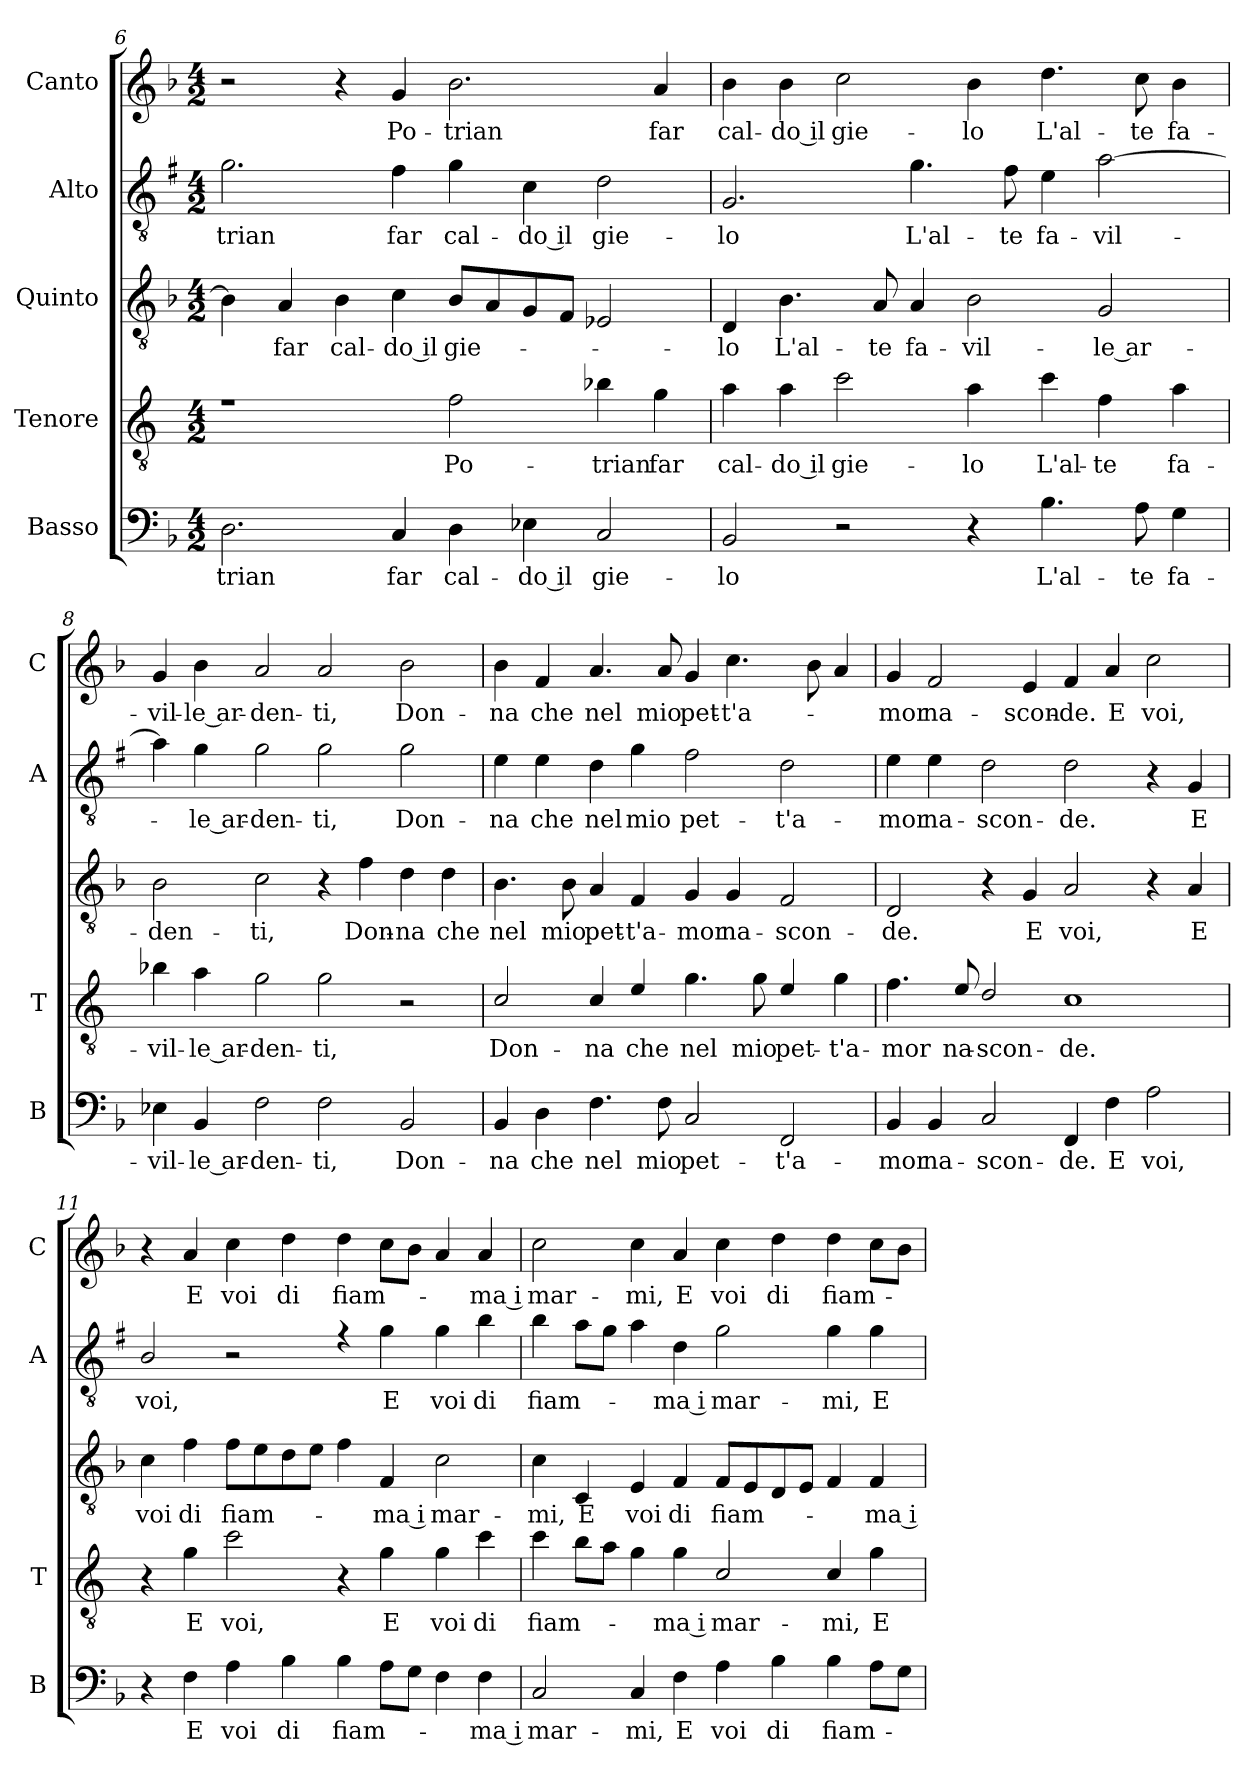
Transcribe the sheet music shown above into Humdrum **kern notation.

**kern	**text	**kern	**text	**kern	**text	**kern	**text	**kern	**text
*part5	*part5	*part4	*part4	*part3	*part3	*part2	*part2	*part1	*part1
*staff5	*staff5	*staff4	*staff4	*staff3	*staff3	*staff2	*staff2	*staff1	*staff1
*I"Basso	*	*I"Tenore	*	*I"Quinto	*	*I"Alto	*	*I"Canto	*
*I'B	*	*I'T	*	*	*	*I'A	*	*I'C	*
*clefF4	*	*clefGv2	*	*clefGv2	*	*clefGv2	*	*clefG2	*
*	*	*ITrd4c7	*	*	*	*ITrd1c2	*	*	*
*k[b-]	*	*k[b-]	*	*k[b-]	*	*k[b-]	*	*k[b-]	*
*F:	*	*F:	*	*F:	*	*F:	*	*F:	*
*M4/2	*	*M4/2	*	*M4/2	*	*M4/2	*	*M4/2	*
=6	=6	=6	=6	=6	=6	=6	=6	=6	=6
!	!LO:LY:b	!	!	!	!	!	!LO:LY:b	!	!
2.D\	-trian	1rf	.	4B-\]	.	2.f\	-trian	2r	.
!	!	!	!	!	!LO:LY:b	!	!	!	!
.	.	.	.	4A/	far	.	.	.	.
!	!	!	!	!	!LO:LY:b	!	!	!	!
.	.	.	.	4B-\	cal-	.	.	4r	.
!	!LO:LY:b	!	!	!	!LO:LY:b	!	!LO:LY:b	!	!LO:LY:b
4C/	far	.	.	4c\	-do il	4e\	far	4g/	Po-
!	!LO:LY:b	!	!LO:LY:b	!	!LO:LY:b	!	!LO:LY:b	!	!LO:LY:b
4D\	cal-	2B-\	Po-	8B-/L	gie-	4f\	cal-	2.b-\	-trian
.	.	.	.	8A/	.	.	.	.	.
!	!LO:LY:b	!	!	!	!	!	!LO:LY:b	!	!
4E-X\	-do il	.	.	8G/	.	4B-\	-do il	.	.
.	.	.	.	8F/J	.	.	.	.	.
!	!LO:LY:b	!	!LO:LY:b	!	!	!	!LO:LY:b	!	!
2C/	gie-	4e-X\	-trian	2E-X/	.	2c\	gie-	.	.
!	!	!	!LO:LY:b	!	!	!	!	!	!LO:LY:b
.	.	4c\	far	.	.	.	.	4a/	far
!!LO:PB:g=z
=7	=7	=7	=7	=7	=7	=7	=7	=7	=7
!	!LO:LY:b	!	!LO:LY:b	!	!LO:LY:b	!	!LO:LY:b	!	!LO:LY:b
2BB-/	-lo	4d\	cal-	4D/	-lo	2.F/	-lo	4b-\	cal-
!	!	!	!LO:LY:b	!	!LO:LY:b	!	!	!	!LO:LY:b
.	.	4d\	-do il	4.B-\	L'al-	.	.	4b-\	-do il
!	!	!	!LO:LY:b	!	!	!	!	!	!LO:LY:b
2r	.	2f\	gie-	.	.	.	.	2cc\	gie-
!	!	!	!	!	!LO:LY:b	!	!	!	!
.	.	.	.	8A/	-te	.	.	.	.
!	!	!	!	!	!LO:LY:b	!	!LO:LY:b	!	!
.	.	.	.	4A/	fa-	4.f\	L'al-	.	.
!	!	!	!LO:LY:b	!	!LO:LY:b	!	!	!	!LO:LY:b
4r	.	4d\	-lo	2B-\	-vil-	.	.	4b-\	-lo
!	!	!	!	!	!	!	!LO:LY:b	!	!
.	.	.	.	.	.	8e\	-te	.	.
!	!LO:LY:b	!	!LO:LY:b	!	!	!	!LO:LY:b	!	!LO:LY:b
4.B-\	L'al-	4f\	L'al-	.	.	4d\	fa-	4.dd\	L'al-
!	!	!	!LO:LY:b	!	!LO:LY:b	!	!LO:LY:b	!	!
.	.	4B-\	-te	2G/	-le ar-	[2g\	-vil-	.	.
!	!LO:LY:b	!	!	!	!	!	!	!	!LO:LY:b
8A\	-te	.	.	.	.	.	.	8cc\	-te
!	!LO:LY:b	!	!LO:LY:b	!	!	!	!	!	!LO:LY:b
4G\	fa-	4d\	fa-	.	.	.	.	4b-\	fa-
=8	=8	=8	=8	=8	=8	=8	=8	=8	=8
!	!LO:LY:b	!	!LO:LY:b	!	!LO:LY:b	!	!	!	!LO:LY:b
4E-X\	-vil-	4e-X\	-vil-	2B-\	-den-	4g\]	.	4g/	-vil-
!	!LO:LY:b	!	!LO:LY:b	!	!	!	!LO:LY:b	!	!LO:LY:b
4BB-/	-le ar-	4d\	-le ar-	.	.	4f\	-le ar-	4b-\	-le ar-
!	!LO:LY:b	!	!LO:LY:b	!	!LO:LY:b	!	!LO:LY:b	!	!LO:LY:b
2F\	-den-	2c\	-den-	2c\	-ti,	2f\	-den-	2a/	-den-
!	!LO:LY:b	!	!LO:LY:b	!	!	!	!LO:LY:b	!	!LO:LY:b
2F\	-ti,	2c\	-ti,	4r	.	2f\	-ti,	2a/	-ti,
!	!	!	!	!	!LO:LY:b	!	!	!	!
.	.	.	.	4f\	Don-	.	.	.	.
!	!LO:LY:b	!	!	!	!LO:LY:b	!	!LO:LY:b	!	!LO:LY:b
2BB-/	Don-	2r	.	4d\	-na	2f\	Don-	2b-\	Don-
!	!	!	!	!	!LO:LY:b	!	!	!	!
.	.	.	.	4d\	che	.	.	.	.
=9	=9	=9	=9	=9	=9	=9	=9	=9	=9
!	!LO:LY:b	!	!LO:LY:b	!	!LO:LY:b	!	!LO:LY:b	!	!LO:LY:b
4BB-/	-na	2F/	Don-	4.B-\	nel	4d\	-na	4b-\	-na
!	!LO:LY:b	!	!	!	!	!	!LO:LY:b	!	!LO:LY:b
4D\	che	.	.	.	.	4d\	che	4f/	che
!	!	!	!	!	!LO:LY:b	!	!	!	!
.	.	.	.	8B-\	mio	.	.	.	.
!	!LO:LY:b	!	!LO:LY:b	!	!LO:LY:b	!	!LO:LY:b	!	!LO:LY:b
4.F\	nel	4F/	-na	4A/	pet-	4c\	nel	4.a/	nel
!	!	!	!LO:LY:b	!	!LO:LY:b	!	!LO:LY:b	!	!
.	.	4A/	che	4F/	-t'a-	4f\	mio	.	.
!	!LO:LY:b	!	!	!	!	!	!	!	!LO:LY:b
8F\	mio	.	.	.	.	.	.	8a/	mio
!	!LO:LY:b	!	!LO:LY:b	!	!LO:LY:b	!	!LO:LY:b	!	!LO:LY:b
2C/	pet-	4.c\	nel	4G/	-mor	2e\	pet-	4g/	pet-
!	!	!	!	!	!LO:LY:b	!	!	!	!LO:LY:b
.	.	.	.	4G/	na-	.	.	4.cc\	-t'a-
!	!	!	!LO:LY:b	!	!	!	!	!	!
.	.	8c\	mio	.	.	.	.	.	.
!	!LO:LY:b	!	!LO:LY:b	!	!LO:LY:b	!	!LO:LY:b	!	!
2FF/	-t'a-	4A/	pet-	2F/	-scon-	2c\	-t'a-	.	.
.	.	.	.	.	.	.	.	8b-\	.
!	!	!	!LO:LY:b	!	!	!	!	!	!
.	.	4c\	-t'a-	.	.	.	.	4a/	.
!!LO:LB:g=z
=10	=10	=10	=10	=10	=10	=10	=10	=10	=10
!	!LO:LY:b	!	!LO:LY:b	!	!LO:LY:b	!	!LO:LY:b	!	!LO:LY:b
4BB-/	-mor	4.B-\	-mor	2D/	-de.	4d\	-mor	4g/	-mor
!	!LO:LY:b	!	!	!	!	!	!LO:LY:b	!	!LO:LY:b
4BB-/	na-	.	.	.	.	4d\	na-	2f/	na-
!	!	!	!LO:LY:b	!	!	!	!	!	!
.	.	8A/	na-	.	.	.	.	.	.
!	!LO:LY:b	!	!LO:LY:b	!	!	!	!LO:LY:b	!	!
2C/	-scon-	2G/	-scon-	4r	.	2c\	-scon-	.	.
!	!	!	!	!	!LO:LY:b	!	!	!	!LO:LY:b
.	.	.	.	4G/	E	.	.	4e/	-scon-
!	!LO:LY:b	!	!LO:LY:b	!	!LO:LY:b	!	!LO:LY:b	!	!LO:LY:b
4FF/	-de.	1F	-de.	2A/	voi,	2c\	-de.	4f/	-de.
!	!LO:LY:b	!	!	!	!	!	!	!	!LO:LY:b
4F\	E	.	.	.	.	.	.	4a/	E
!	!LO:LY:b	!	!	!	!	!	!	!	!LO:LY:b
2A\	voi,	.	.	4r	.	4r	.	2cc\	voi,
!	!	!	!	!	!LO:LY:b	!	!LO:LY:b	!	!
.	.	.	.	4A/	E	4F/	E	.	.
=11	=11	=11	=11	=11	=11	=11	=11	=11	=11
!	!	!	!	!	!LO:LY:b	!	!LO:LY:b	!	!
4r	.	4r	.	4c\	voi	2A/	voi,	4r	.
!	!LO:LY:b	!	!LO:LY:b	!	!LO:LY:b	!	!	!	!LO:LY:b
4F\	E	4c\	E	4f\	di	.	.	4a/	E
!	!LO:LY:b	!	!LO:LY:b	!	!LO:LY:b	!	!	!	!LO:LY:b
4A\	voi	2f\	voi,	8f\L	fiam-	2r	.	4cc\	voi
.	.	.	.	8e\	.	.	.	.	.
!	!LO:LY:b	!	!	!	!	!	!	!	!LO:LY:b
4B-\	di	.	.	8d\	.	.	.	4dd\	di
.	.	.	.	8e\J	.	.	.	.	.
!	!LO:LY:b	!	!	!	!	!	!	!	!LO:LY:b
4B-\	fiam-	4r	.	4f\	.	4rf	.	4dd\	fiam-
!	!	!	!LO:LY:b	!	!LO:LY:b	!	!LO:LY:b	!	!
8A\L	.	4c\	E	4F/	-ma i	4f\	E	8cc\L	.
8G\J	.	.	.	.	.	.	.	8b-\J	.
!	!	!	!LO:LY:b	!	!LO:LY:b	!	!LO:LY:b	!	!
4F\	.	4c\	voi	2c\	mar-	4f\	voi	4a/	.
!	!LO:LY:b	!	!LO:LY:b	!	!	!	!LO:LY:b	!	!LO:LY:b
4F\	-ma i	4f\	di	.	.	4a\	di	4a/	-ma i
=12	=12	=12	=12	=12	=12	=12	=12	=12	=12
!	!LO:LY:b	!	!LO:LY:b	!	!LO:LY:b	!	!LO:LY:b	!	!LO:LY:b
2C/	mar-	4f\	fiam-	4c\	-mi,	4a\	fiam-	2cc\	mar-
!	!	!	!	!	!LO:LY:b	!	!	!	!
.	.	8e\L	.	4C/	E	8g\L	.	.	.
.	.	8d\J	.	.	.	8f\J	.	.	.
!	!LO:LY:b	!	!	!	!LO:LY:b	!	!	!	!LO:LY:b
4C/	-mi,	4c\	.	4E/	voi	4g\	.	4cc\	-mi,
!	!LO:LY:b	!	!LO:LY:b	!	!LO:LY:b	!	!LO:LY:b	!	!LO:LY:b
4F\	E	4c\	-ma i	4F/	di	4c\	-ma i	4a/	E
!	!LO:LY:b	!	!LO:LY:b	!	!LO:LY:b	!	!LO:LY:b	!	!LO:LY:b
4A\	voi	2F/	mar-	8F/L	fiam-	2f\	mar-	4cc\	voi
.	.	.	.	8E/	.	.	.	.	.
!	!LO:LY:b	!	!	!	!	!	!	!	!LO:LY:b
4B-\	di	.	.	8D/	.	.	.	4dd\	di
.	.	.	.	8E/J	.	.	.	.	.
!	!LO:LY:b	!	!LO:LY:b	!	!	!	!LO:LY:b	!	!LO:LY:b
4B-\	fiam-	4F/	-mi,	4F/	.	4f\	-mi,	4dd\	fiam-
!	!	!	!LO:LY:b	!	!LO:LY:b	!	!LO:LY:b	!	!
8A\L	.	4c\	E	4F/	-ma i	4f\	E	8cc\L	.
8G\J	.	.	.	.	.	.	.	8b-\J	.
=	=	=	=	=	=	=	=	=	=
*-	*-	*-	*-	*-	*-	*-	*-	*-	*-
